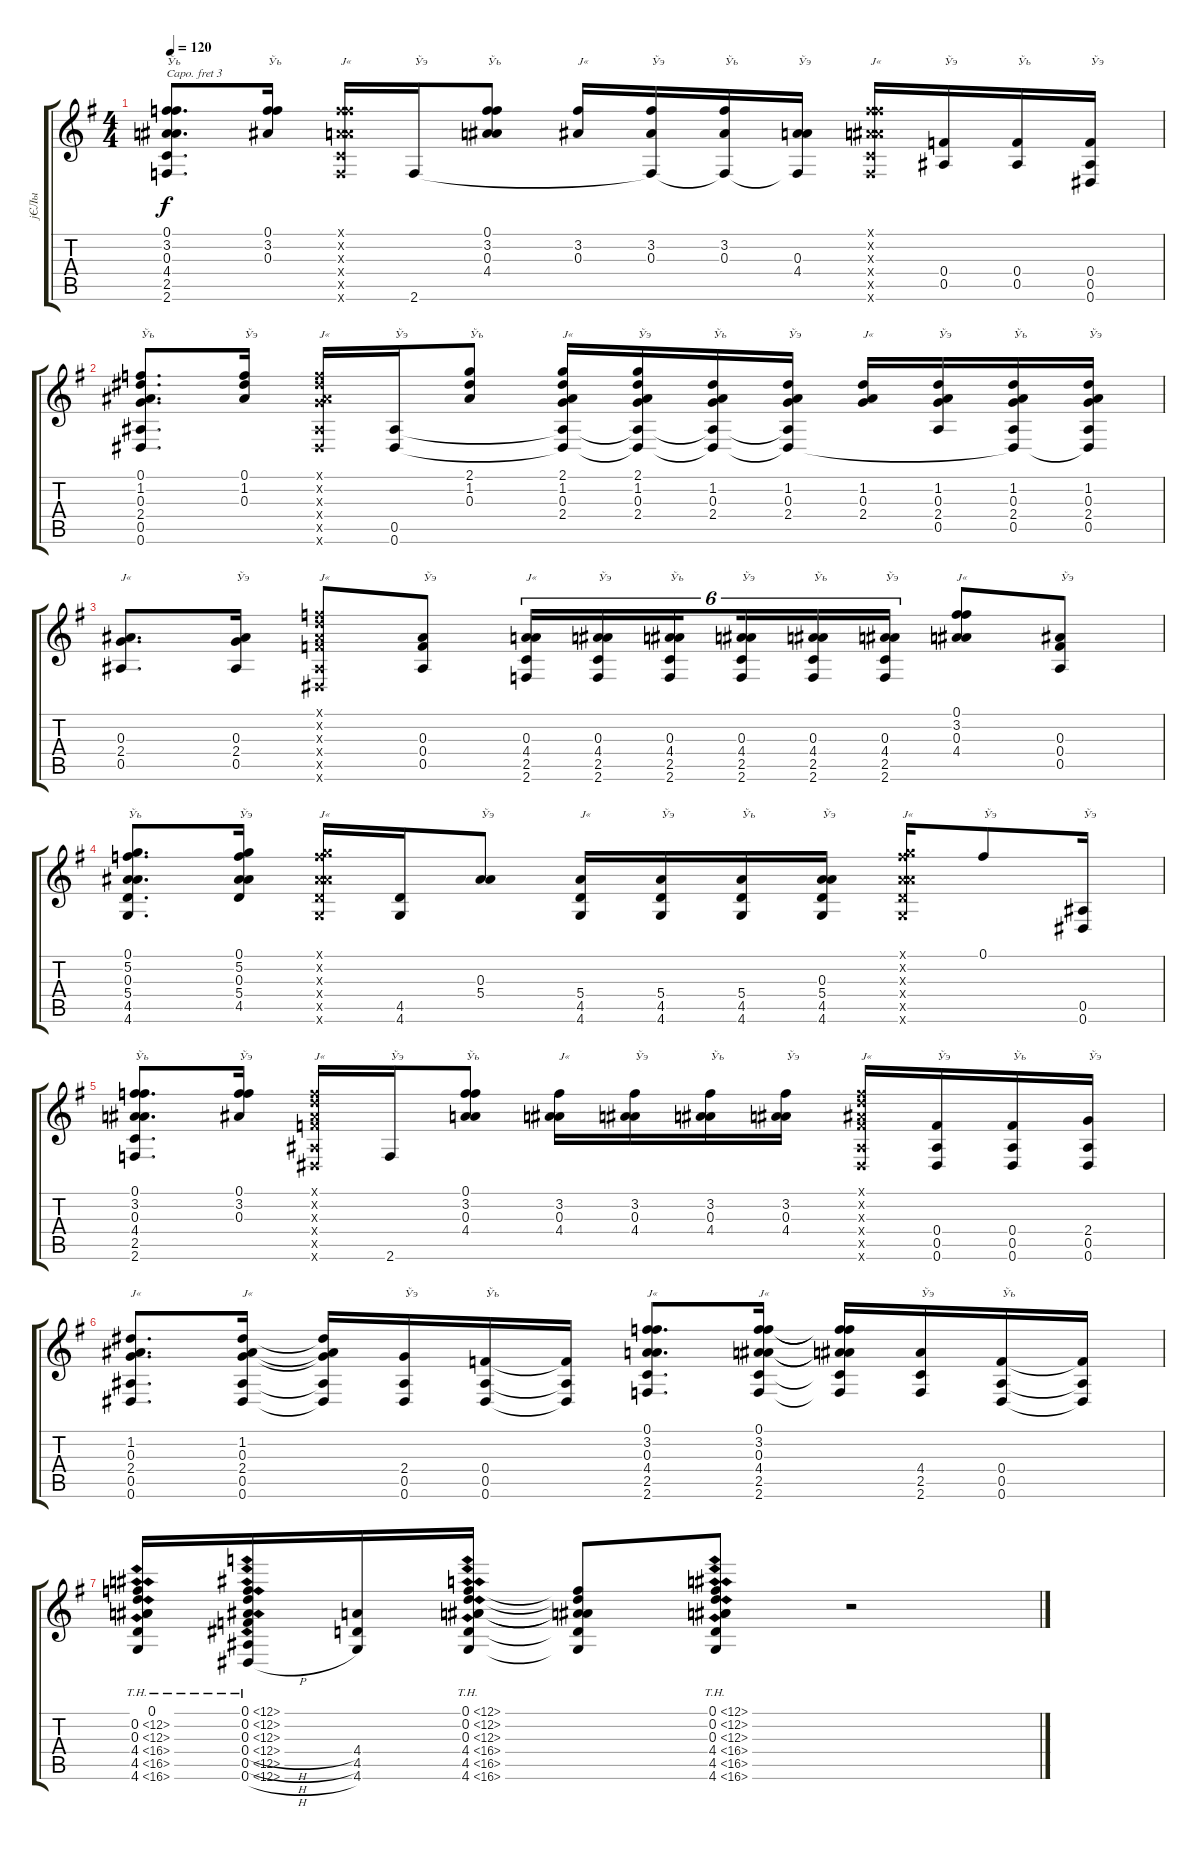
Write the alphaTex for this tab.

\track ("јЄЛы" "јЄЛы") {instrument acousticguitarsteel}
\staff {score tabs}
\capo 3
\tuning (D4 B3 G3 D3 G2 C2) {hide}
\ts (4 4)
\tempo 120
\clef g2
\ks g
(0.1 3.2 0.3 4.4 2.5 2.6).8{d txt "Ўь" dy f} (0.1 3.2 0.3).16{txt "Ўь"} (0.1{x} 3.2{x} 0.3{x} 4.4{x} 2.5{x} 2.6{x}).16{txt "Ј«"} 2.6.16{txt "Ўэ"} (0.1 3.2 0.3 4.4).8{txt "Ўь"} (3.2 0.3).16{txt "Ј«"} (3.2 0.3 2.6{t}).16{txt "Ўэ"} (3.2 0.3 2.6{t}).16{txt "Ўь"} (0.3 4.4 2.6{t}).16{txt "Ўэ"} (0.1{x} 3.2{x} 0.3{x} 4.4{x} 2.5{x} 2.6{x}).16{txt "Ј«"} (0.4 0.5).16{txt "Ўэ"} (0.4 0.5).16{txt "Ўь"} (0.4 0.5 0.6).16{txt "Ўэ"} |
(0.1 1.2 0.3 2.4 0.5 0.6).8{d txt "Ўь"} (0.1 1.2 0.3).16{txt "Ўэ"} (0.1{x} 1.2{x} 0.3{x} 2.4{x} 0.5{x} 0.6{x}).16{txt "Ј«"} (0.5 0.6).16{txt "Ўэ"} (2.1 1.2 0.3).8{txt "Ўь"} (2.1 1.2 0.3 2.4 0.5{t} 0.6{t}).16{txt "Ј«"} (2.1 1.2 0.3 2.4 0.5{t} 0.6{t}).16{txt "Ўэ"} (1.2 0.3 2.4 0.5{t} 0.6{t}).16{txt "Ўь"} (1.2 0.3 2.4 0.5{t} 0.6{t}).16{txt "Ўэ"} (1.2 0.3 2.4).16{txt "Ј«"} (1.2 0.3 2.4 0.5).16{txt "Ўэ"} (1.2 0.3 2.4 0.5 0.6{t}).16{txt "Ўь"} (1.2 0.3 2.4 0.5 0.6{t}).16{txt "Ўэ"} |
(0.3 2.4 0.5).8{d txt "Ј«"} (0.3 2.4 0.5).16{txt "Ўэ"} (0.1{x} 0.2{x} 0.3{x} 0.4{x} 0.5{x} 0.6{x}).8{txt "Ј«"} (0.3 0.4 0.5).8{txt "Ўэ"} (0.3 4.4 2.5 2.6).16{tu (6 4) txt "Ј«"} (0.3 4.4 2.5 2.6).16{tu (6 4) txt "Ўэ"} (0.3 4.4 2.5 2.6).16{tu (6 4) txt "Ўь" beam splitsecondary} (0.3 4.4 2.5 2.6).16{tu (6 4) txt "Ўэ"} (0.3 4.4 2.5 2.6).16{tu (6 4) txt "Ўь"} (0.3 4.4 2.5 2.6).16{tu (6 4) txt "Ўэ"} (0.1 3.2 0.3 4.4).8{txt "Ј«"} (0.3 0.4 0.5).8{txt "Ўэ"} |
(0.1 5.2 0.3 5.4 4.5 4.6).8{d txt "Ўь"} (0.1 5.2 0.3 5.4 4.5).16{txt "Ўэ"} (0.1{x} 5.2{x} 0.3{x} 5.4{x} 4.5{x} 4.6{x}).16{txt "Ј«"} (4.5 4.6).16 (0.3 5.4).8{txt "Ўэ"} (5.4 4.5 4.6).16{txt "Ј«"} (5.4 4.5 4.6).16{txt "Ўэ"} (5.4 4.5 4.6).16{txt "Ўь"} (0.3 5.4 4.5 4.6).16{txt "Ўэ"} (0.1{x} 5.2{x} 0.3{x} 5.4{x} 4.5{x} 4.6{x}).16{txt "Ј«"} 0.1.8{txt "Ўэ"} (0.5 0.6).16{txt "Ўэ"} |
(0.1 3.2 0.3 4.4 2.5 2.6).8{d txt "Ўь"} (0.1 3.2 0.3).16{txt "Ўэ"} (0.1{x} 0.2{x} 0.3{x} 0.4{x} 0.5{x} 0.6{x}).16{txt "Ј«"} 2.6.16{txt "Ўэ"} (0.1 3.2 0.3 4.4).8{txt "Ўь"} (3.2 0.3 4.4).16{txt "Ј«"} (3.2 0.3 4.4).16{txt "Ўэ"} (3.2 0.3 4.4).16{txt "Ўь"} (3.2 0.3 4.4).16{txt "Ўэ"} (0.1{x} 0.2{x} 0.3{x} 0.4{x} 0.5{x} 0.6{x}).16{txt "Ј«"} (0.4 0.5 0.6).16{txt "Ўэ"} (0.4 0.5 0.6).16{txt "Ўь"} (2.4 0.5 0.6).16{txt "Ўэ"} |
(1.2 0.3 2.4 0.5 0.6).8{d txt "Ј«"} (1.2 0.3 2.4 0.5 0.6).16{txt "Ј«"} (1.2{t} 0.3{t} 2.4{t} 0.5{t} 0.6{t}).16 (2.4 0.5 0.6).16{txt "Ўэ"} (0.4 0.5 0.6).16{txt "Ўь"} (0.4{t} 0.5{t} 0.6{t}).16 (0.1 3.2 0.3 4.4 2.5 2.6).8{d txt "Ј«"} (0.1 3.2 0.3 4.4 2.5 2.6).16{txt "Ј«"} (0.1{t} 3.2{t} 0.3{t} 4.4{t} 2.5{t} 2.6{t}).16 (4.4 2.5 2.6).16{txt "Ўэ"} (0.4 0.5 0.6).16{txt "Ўь"} (0.4{t} 0.5{t} 0.6{t}).16 |
(0.1 0.2{th 12} 0.3{th 12} 4.4{th 12} 4.5{th 12} 4.6{th 12}).16 (0.1{th 12} 0.2{th 12} 0.3{th 12} 0.4{th 12 h} 0.5{th 12 h} 0.6{th 12 h}).16 (4.4 4.5 4.6).16 (0.1{th 12} 0.2{th 12} 0.3{th 12} 4.4{th 12} 4.5{th 12} 4.6{th 12}).16 (0.1{t} 0.2{t} 0.3{t} 4.4{t} 4.5{t} 4.6{t}).8 (0.1{th 12} 0.2{th 12} 0.3{th 12} 4.4{th 12} 4.5{th 12} 4.6{th 12}).8 r.2
